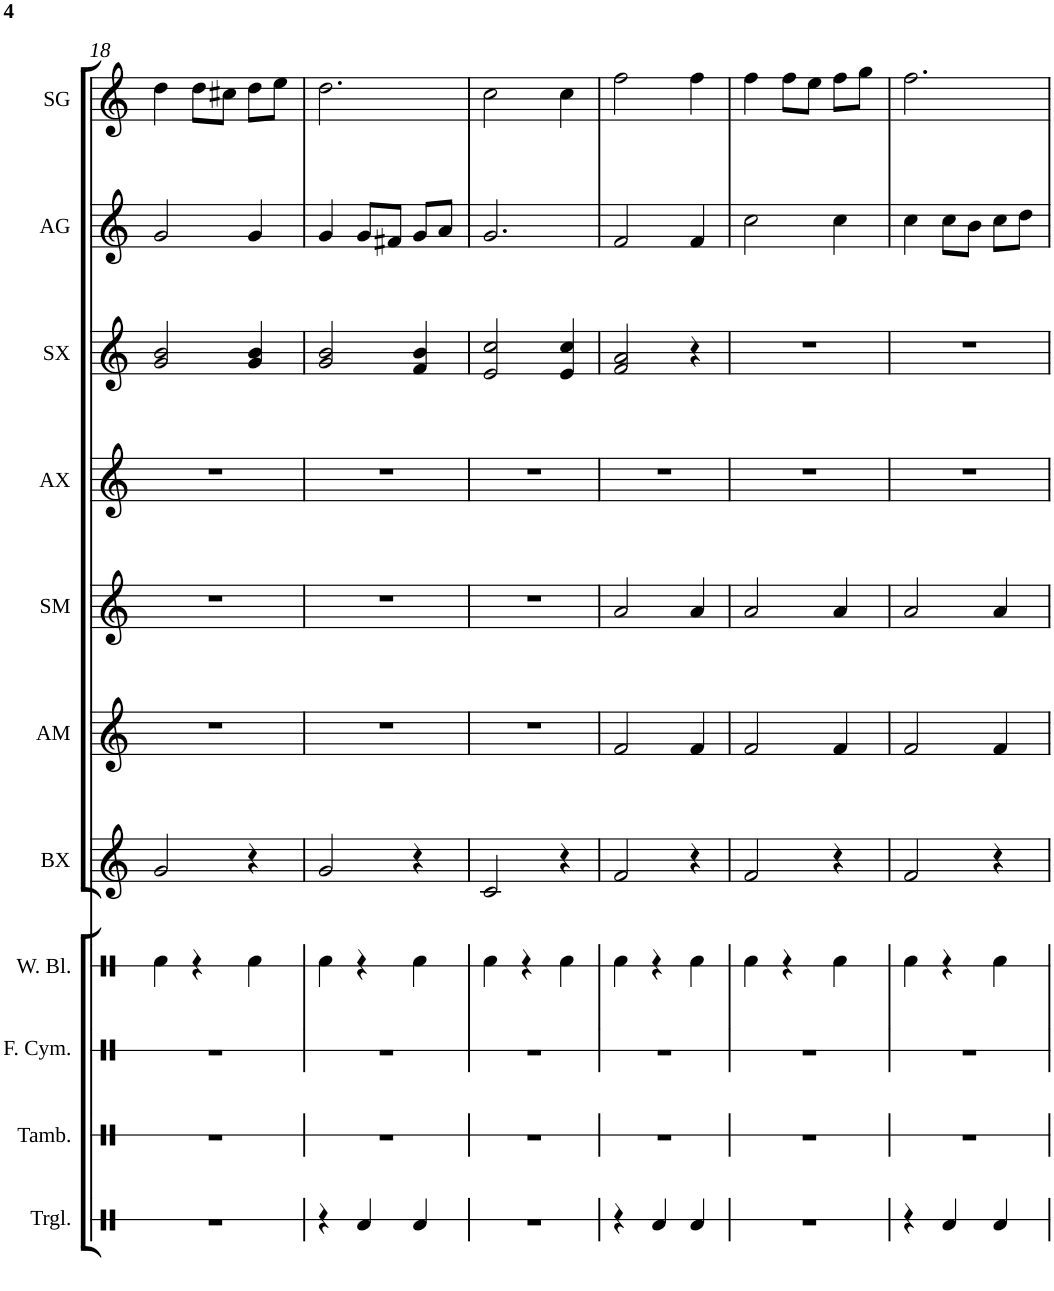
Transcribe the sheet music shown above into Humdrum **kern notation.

**kern	**kern	**kern	**kern	**kern	**kern	**kern	**kern	**kern	**kern	**kern
*part11	*part10	*part9	*part8	*part7	*part6	*part5	*part4	*part3	*part2	*part1
*staff11	*staff10	*staff9	*staff8	*staff7	*staff6	*staff5	*staff4	*staff3	*staff2	*staff1
*I"Triangle	*I"Tambourine	*I"Finger Cymbals	*I"Wood Blocks	*I"Bass Xylophone	*I"Alto Metallophone	*I"Soprano Metallophone	*I"Alto Xylophone	*I"Soprano Xylophone	*I"Alto Glockenspiel	*I"Soprano Glockenspiel
*I'Trgl.	*I'Tamb.	*I'F. Cym.	*I'W. Bl.	*I'BX	*I'AM	*I'SM	*I'AX	*I'SX	*I'AG	*I'SG
!!LO:PB:g=z
*clefX	*clefX	*clefX	*clefX	*clefG2	*clefG2	*clefG2	*clefG2	*clefG2	*clefG2	*clefG2
*	*	*	*	*Trd7c12	*	*Trd-7c-12	*	*Trd-7c-12	*Trd-7c-12	*Trd-14c-24
*k[]	*k[]	*k[]	*k[]	*k[]	*k[]	*k[]	*k[]	*k[]	*k[]	*k[]
*M3/4	*M3/4	*M3/4	*M3/4	*M3/4	*M3/4	*M3/4	*M3/4	*M3/4	*M3/4	*M3/4
=18	=18	=18	=18	=18	=18	=18	=18	=18	=18	=18
2.r	2.r	2.r	4Rf\	2g/	2.r	2.r	2.r	2g/ 2b/	2g/	4dd\
.	.	.	4r	.	.	.	.	.	.	8dd\L
.	.	.	.	.	.	.	.	.	.	8cc#X\J
.	.	.	4Rf\	4r	.	.	.	4g/ 4b/	4g/	8dd\L
.	.	.	.	.	.	.	.	.	.	8ee\J
=19	=19	=19	=19	=19	=19	=19	=19	=19	=19	=19
4r	2.r	2.r	4Rf\	2g/	2.r	2.r	2.r	2g/ 2b/	4g/	2.dd\
4Rd/	.	.	4r	.	.	.	.	.	8g/L	.
.	.	.	.	.	.	.	.	.	8f#X/J	.
4Rd/	.	.	4Rf\	4r	.	.	.	4f/ 4b/	8g/L	.
.	.	.	.	.	.	.	.	.	8a/J	.
=20	=20	=20	=20	=20	=20	=20	=20	=20	=20	=20
2.r	2.r	2.r	4Rf\	2c/	2.r	2.r	2.r	2e/ 2cc/	2.g/	2cc\
.	.	.	4r	.	.	.	.	.	.	.
.	.	.	4Rf\	4r	.	.	.	4e/ 4cc/	.	4cc\
=21	=21	=21	=21	=21	=21	=21	=21	=21	=21	=21
4r	2.r	2.r	4Rf\	2f/	2f/	2a/	2.r	2f/ 2a/	2f/	2ff\
4Rd/	.	.	4r	.	.	.	.	.	.	.
4Rd/	.	.	4Rf\	4r	4f/	4a/	.	4r	4f/	4ff\
=22	=22	=22	=22	=22	=22	=22	=22	=22	=22	=22
2.r	2.r	2.r	4Rf\	2f/	2f/	2a/	2.r	2.r	2cc\	4ff\
.	.	.	4r	.	.	.	.	.	.	8ff\L
.	.	.	.	.	.	.	.	.	.	8ee\J
.	.	.	4Rf\	4r	4f/	4a/	.	.	4cc\	8ff\L
.	.	.	.	.	.	.	.	.	.	8gg\J
=23	=23	=23	=23	=23	=23	=23	=23	=23	=23	=23
4r	2.r	2.r	4Rf\	2f/	2f/	2a/	2.r	2.r	4cc\	2.ff\
4Rd/	.	.	4r	.	.	.	.	.	8cc\L	.
.	.	.	.	.	.	.	.	.	8b\J	.
4Rd/	.	.	4Rf\	4r	4f/	4a/	.	.	8cc\L	.
.	.	.	.	.	.	.	.	.	8dd\J	.
=	=	=	=	=	=	=	=	=	=	=
*-	*-	*-	*-	*-	*-	*-	*-	*-	*-	*-
